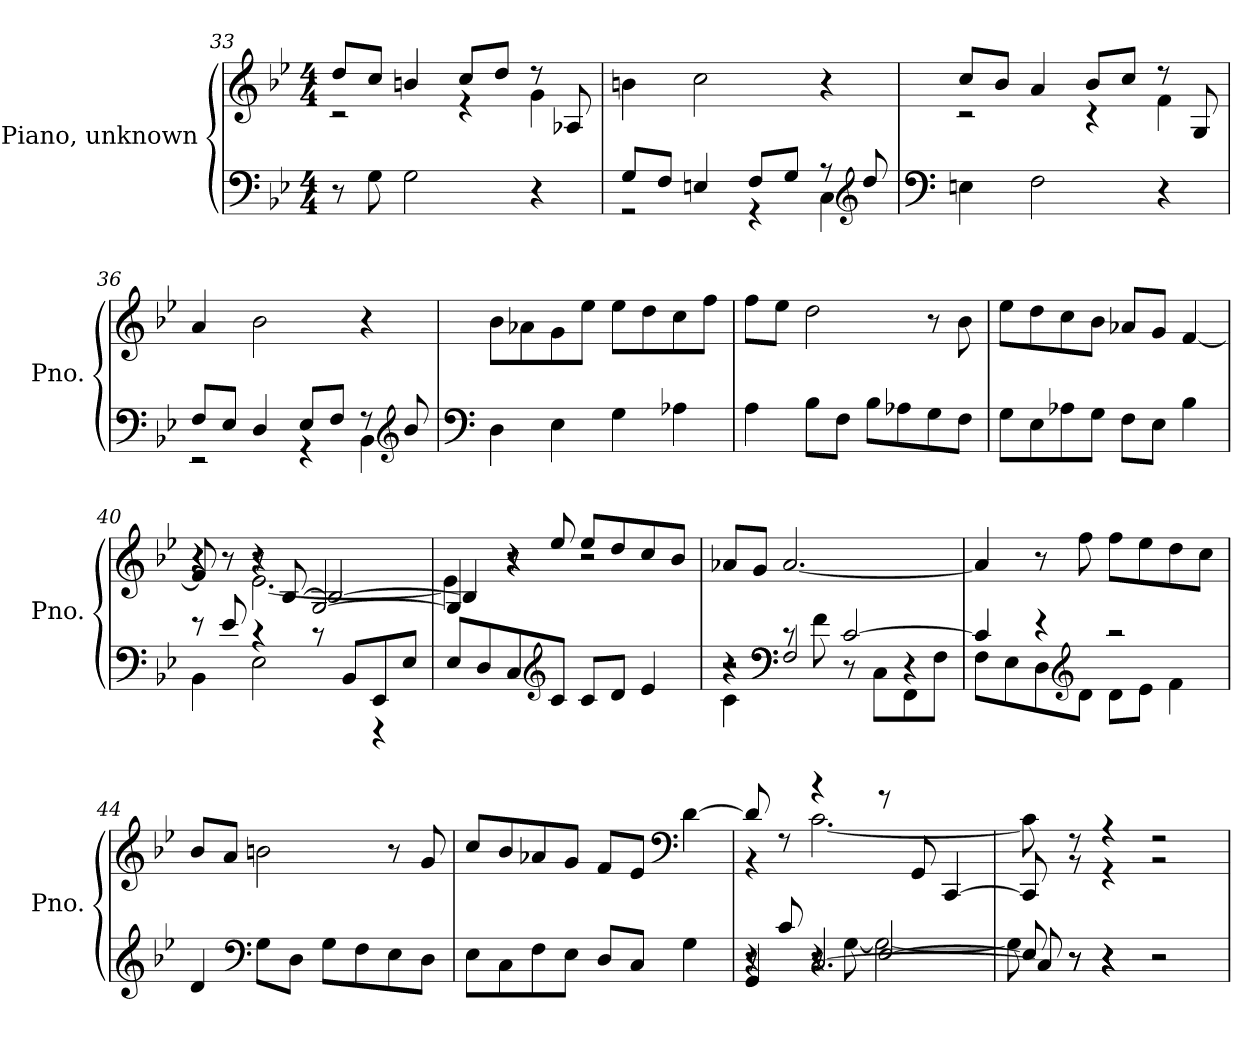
**kern	**kern
*part1	*part1
*staff2	*staff1
*I"Piano, unknown	*
*I'Pno.	*
!!LO:PB:g=z
*clefF4	*clefG2
*k[b-e-]	*k[b-e-]
*M4/4	*M4/4
=33	=33
*	*^
8r	8dd/L	2r
8G\	8cc/J	.
2G\	4bn/	.
.	8cc/L	4r
.	8dd/J	.
4r	8r	4g\
.	8A-X/	.
*	*v	*v
=34	=34
*^	*
8G/L	2r	4bn\
8F/J	.	.
4En/	.	2cc\
8F/L	4r	.
8G/J	.	.
8r	4C\	4r
*clefG2	*	*
8dd/	.	.
*v	*v	*
=35	=35
*clefF4	*
*	*^
4En\	8cc/L	2r
.	8b-/J	.
2F\	4a/	.
.	8b-/L	4r
.	8cc/J	.
4r	8r	4f\
.	8G/	.
*	*v	*v
=36	=36
*^	*
8F/L	2r	4a/
8E-/J	.	.
4D/	.	2b-\
8E-/L	4r	.
8F/J	.	.
8r	4BB-\	4r
*clefG2	*	*
8b-/	.	.
*v	*v	*
!!LO:LB:g=z
=37	=37
*clefF4	*
4D\	8b-\L
.	8a-X\
4E-\	8g\
.	8ee-\J
4G\	8ee-\L
.	8dd\
4A-X\	8cc\
.	8ff\J
=38	=38
4A\	8ff\L
.	8ee-\J
8B-\L	2dd\
8F\J	.
8B-\L	.
8A-X\	.
8G\	8r
8F\J	8b-\
=39	=39
8G\L	8ee-\L
8E-\	8dd\
8A-X\	8cc\
8G\J	8b-\J
8F\L	8a-X/L
8E-\J	8g/J
4B-\	[4f/
=40	=40
*^	*^
*	*	*	*^
8r	4BB-\	8f/]	4r	4r
8e-/	.	8r	.	.
4r	2E-\	4r	[2.e-\	8r
.	.	.	.	[8B-/
8r	.	[2G/	.	2B-/_
8BB-/L	.	.	.	.
8EE-/	4r	.	.	.
8E-/J	.	.	.	.
*v	*v	*	*	*
!!LO:LB:g=z	!!	!!
=41	=41	=41	=41
8E-/L	4G/]	4e-\]	4B-/]
8D/	.	.	.
8C/	8r	4r	4r
*clefG2	*	*	*
8c/J	8ee-/	.	.
8c/L	8ee-/L	2r	2r
8d/J	8dd/	.	.
4e-/	8cc/	.	.
.	8b-/J	.	.
*	*v	*v	*v
=42	=42
*^	*
*	*^	*
2r	4c\	4r	8a-X/L
.	.	.	8g/J
*clefF4	*	*	*
.	8r	2F/	[2.a-/
.	8f\	.	.
[2c/	8r	.	.
.	8C\L	.	.
.	8FF\	4r	.
.	8F\J	.	.
*	*v	*v	*
=43	=43	=43
4c/]	8F\L	4a-/]
.	8E-\	.
4r	8D\	8r
*clefG2	*	*
.	8d\J	8ff\
2r	8d\L	8ff\L
.	8e-\J	8ee-\
.	4f\	8dd\
.	.	8cc\J
*v	*v	*
=44	=44
4d/	8b-/L
.	8a/J
*clefF4	*
8G\L	2bn\
8D\J	.
8G\L	.
8F\	.
8E-\	8r
8D\J	8g/
!!LO:LB:g=z
=45	=45
8E-\L	8cc/L
8C\	8b-/
8F\	8a-X/
8E-\J	8g/J
8D/L	8f/L
8C/J	8e-/J
*	*clefF4
4G\	[4d\
=46	=46
*^	*^
*	*^	*	*
8r	4r	4GG/	8d/]	4r
8c/	.	.	8r	.
4r	8r	[2.C/	4r	[2.c\
.	[8G\	.	.	.
[2E-/	2G\_	.	8r	.
.	.	.	8GG/	.
.	.	.	[4CC/	.
=47	=47	=47	=47	=47
8E-/]	8G\]	8C/]	8CC/]	8c\]
8r	8r	8r	8r	8r
4r	4r	4r	4r	4r
2r	2r	2r	2r	2r
*v	*v	*v	*	*
*	*v	*v
=	=
*-	*-
